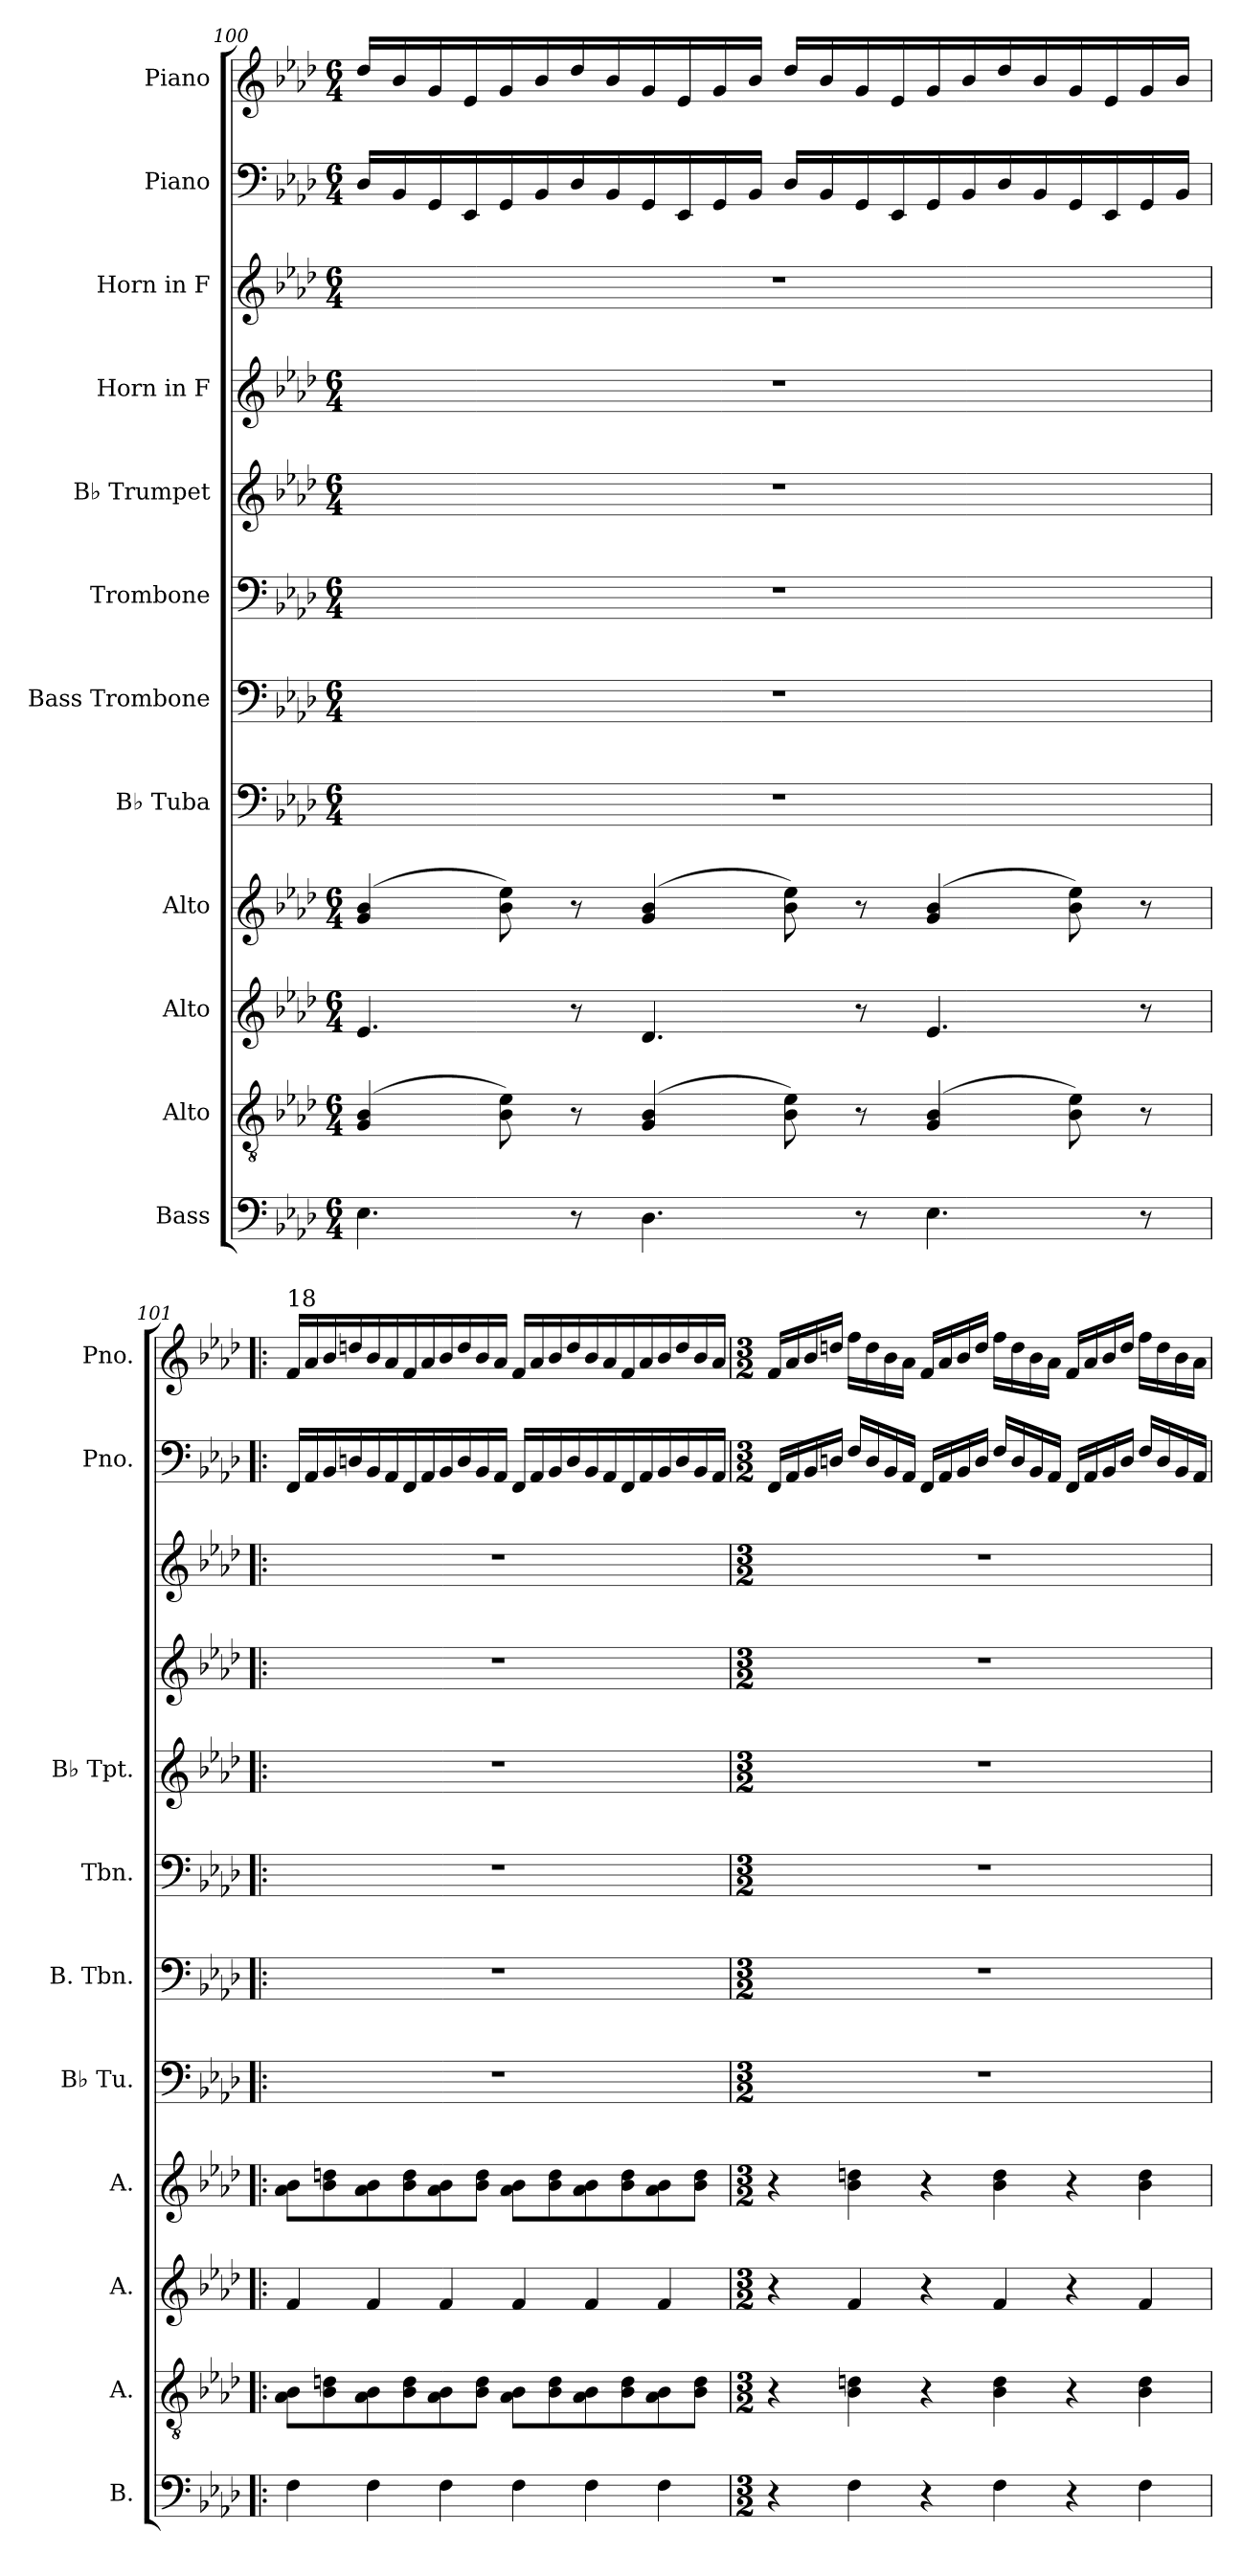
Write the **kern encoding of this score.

**kern	**kern	**kern	**kern	**kern	**kern	**kern	**kern	**kern	**kern	**kern	**kern
*part12	*part11	*part10	*part9	*part8	*part7	*part6	*part5	*part4	*part3	*part2	*part1
*staff12	*staff11	*staff10	*staff9	*staff8	*staff7	*staff6	*staff5	*staff4	*staff3	*staff2	*staff1
*I"Bass	*I"Alto	*I"Alto	*I"Alto	*I"B♭ Tuba	*I"Bass Trombone	*I"Trombone	*I"B♭ Trumpet	*I"Horn in F	*I"Horn in F	*I"Piano	*I"Piano
*I'B.	*I'A.	*I'A.	*I'A.	*I'B♭ Tu.	*I'B. Tbn.	*I'Tbn.	*I'B♭ Tpt.	*	*	*I'Pno.	*I'Pno.
!!LO:PB:g=z
*clefF4	*clefGv2	*clefG2	*clefG2	*clefF4	*clefF4	*clefF4	*clefG2	*clefG2	*clefG2	*clefF4	*clefG2
*	*	*	*	*	*	*	*ITrd1c2	*ITrd4c7	*ITrd4c7	*	*
*k[b-e-a-d-]	*k[b-e-a-d-]	*k[b-e-a-d-]	*k[b-e-a-d-]	*k[b-e-a-d-]	*k[b-e-a-d-]	*k[b-e-a-d-]	*k[b-e-a-d-g-c-]	*k[b-e-a-d-g-]	*k[b-e-a-d-g-]	*k[b-e-a-d-]	*k[b-e-a-d-]
*M6/4	*M6/4	*M6/4	*M6/4	*M6/4	*M6/4	*M6/4	*M6/4	*M6/4	*M6/4	*M6/4	*M6/4
=100	=100	=100	=100	=100	=100	=100	=100	=100	=100	=100	=100
4.E-\	(4G/ 4B-/	4.e-/	(4g/ 4b-/	1.r	1.r	1.r	1.r	1.r	1.r	16D-/LL	16dd-/LL
.	.	.	.	.	.	.	.	.	.	16BB-/	16b-/
.	.	.	.	.	.	.	.	.	.	16GG/	16g/
.	.	.	.	.	.	.	.	.	.	16EE-/	16e-/
.	8B-\ 8e-\)	.	8b-\ 8ee-\)	.	.	.	.	.	.	16GG/	16g/
.	.	.	.	.	.	.	.	.	.	16BB-/	16b-/
8r	8r	8r	8r	.	.	.	.	.	.	16D-/	16dd-/
.	.	.	.	.	.	.	.	.	.	16BB-/	16b-/
4.D-\	(4G/ 4B-/	4.d-/	(4g/ 4b-/	.	.	.	.	.	.	16GG/	16g/
.	.	.	.	.	.	.	.	.	.	16EE-/	16e-/
.	.	.	.	.	.	.	.	.	.	16GG/	16g/
.	.	.	.	.	.	.	.	.	.	16BB-/JJ	16b-/JJ
.	8B-\ 8e-\)	.	8b-\ 8ee-\)	.	.	.	.	.	.	16D-/LL	16dd-/LL
.	.	.	.	.	.	.	.	.	.	16BB-/	16b-/
8r	8r	8r	8r	.	.	.	.	.	.	16GG/	16g/
.	.	.	.	.	.	.	.	.	.	16EE-/	16e-/
4.E-\	(4G/ 4B-/	4.e-/	(4g/ 4b-/	.	.	.	.	.	.	16GG/	16g/
.	.	.	.	.	.	.	.	.	.	16BB-/	16b-/
.	.	.	.	.	.	.	.	.	.	16D-/	16dd-/
.	.	.	.	.	.	.	.	.	.	16BB-/	16b-/
.	8B-\ 8e-\)	.	8b-\ 8ee-\)	.	.	.	.	.	.	16GG/	16g/
.	.	.	.	.	.	.	.	.	.	16EE-/	16e-/
8r	8r	8r	8r	.	.	.	.	.	.	16GG/	16g/
.	.	.	.	.	.	.	.	.	.	16BB-/JJ	16b-/JJ
!!LO:PB:g=z
=101!|:	=101!|:	=101!|:	=101!|:	=101!|:	=101!|:	=101!|:	=101!|:	=101!|:	=101!|:	=101!|:	=101!|:
!	!	!	!	!	!	!	!	!	!	!	!LO:TX:a:t=18
4F\	8A-\ 8B-\L	4f/	8a-\ 8b-\L	1.r	1.r	1.r	1.r	1.r	1.r	16FF/LL	16f/LL
.	.	.	.	.	.	.	.	.	.	16AA-/	16a-/
.	8B-\ 8dn\	.	8b-\ 8ddn\	.	.	.	.	.	.	16BB-/	16b-/
.	.	.	.	.	.	.	.	.	.	16Dn/	16ddn/
4F\	8A-\ 8B-\	4f/	8a-\ 8b-\	.	.	.	.	.	.	16BB-/	16b-/
.	.	.	.	.	.	.	.	.	.	16AA-/	16a-/
.	8B-\ 8d\	.	8b-\ 8dd\	.	.	.	.	.	.	16FF/	16f/
.	.	.	.	.	.	.	.	.	.	16AA-/	16a-/
4F\	8A-\ 8B-\	4f/	8a-\ 8b-\	.	.	.	.	.	.	16BB-/	16b-/
.	.	.	.	.	.	.	.	.	.	16D/	16dd/
.	8B-\ 8d\J	.	8b-\ 8dd\J	.	.	.	.	.	.	16BB-/	16b-/
.	.	.	.	.	.	.	.	.	.	16AA-/JJ	16a-/JJ
4F\	8A-\ 8B-\L	4f/	8a-\ 8b-\L	.	.	.	.	.	.	16FF/LL	16f/LL
.	.	.	.	.	.	.	.	.	.	16AA-/	16a-/
.	8B-\ 8d\	.	8b-\ 8dd\	.	.	.	.	.	.	16BB-/	16b-/
.	.	.	.	.	.	.	.	.	.	16D/	16dd/
4F\	8A-\ 8B-\	4f/	8a-\ 8b-\	.	.	.	.	.	.	16BB-/	16b-/
.	.	.	.	.	.	.	.	.	.	16AA-/	16a-/
.	8B-\ 8d\	.	8b-\ 8dd\	.	.	.	.	.	.	16FF/	16f/
.	.	.	.	.	.	.	.	.	.	16AA-/	16a-/
4F\	8A-\ 8B-\	4f/	8a-\ 8b-\	.	.	.	.	.	.	16BB-/	16b-/
.	.	.	.	.	.	.	.	.	.	16D/	16dd/
.	8B-\ 8d\J	.	8b-\ 8dd\J	.	.	.	.	.	.	16BB-/	16b-/
.	.	.	.	.	.	.	.	.	.	16AA-/JJ	16a-/JJ
!!LO:PB:g=z
=102	=102	=102	=102	=102	=102	=102	=102	=102	=102	=102	=102
*M3/2	*M3/2	*M3/2	*M3/2	*M3/2	*M3/2	*M3/2	*M3/2	*M3/2	*M3/2	*M3/2	*M3/2
4r	4r	4r	4r	1.r	1.r	1.r	1.r	1.r	1.r	16FF/LL	16f/LL
.	.	.	.	.	.	.	.	.	.	16AA-/	16a-/
.	.	.	.	.	.	.	.	.	.	16BB-/	16b-/
.	.	.	.	.	.	.	.	.	.	16Dn/JJ	16ddn/JJ
4F\	4B-\ 4dn\	4f/	4b-\ 4ddn\	.	.	.	.	.	.	16F/LL	16ff\LL
.	.	.	.	.	.	.	.	.	.	16D/	16dd\
.	.	.	.	.	.	.	.	.	.	16BB-/	16b-\
.	.	.	.	.	.	.	.	.	.	16AA-/JJ	16a-\JJ
4r	4r	4r	4r	.	.	.	.	.	.	16FF/LL	16f/LL
.	.	.	.	.	.	.	.	.	.	16AA-/	16a-/
.	.	.	.	.	.	.	.	.	.	16BB-/	16b-/
.	.	.	.	.	.	.	.	.	.	16D/JJ	16dd/JJ
4F\	4B-\ 4d\	4f/	4b-\ 4dd\	.	.	.	.	.	.	16F/LL	16ff\LL
.	.	.	.	.	.	.	.	.	.	16D/	16dd\
.	.	.	.	.	.	.	.	.	.	16BB-/	16b-\
.	.	.	.	.	.	.	.	.	.	16AA-/JJ	16a-\JJ
4r	4r	4r	4r	.	.	.	.	.	.	16FF/LL	16f/LL
.	.	.	.	.	.	.	.	.	.	16AA-/	16a-/
.	.	.	.	.	.	.	.	.	.	16BB-/	16b-/
.	.	.	.	.	.	.	.	.	.	16D/JJ	16dd/JJ
4F\	4B-\ 4d\	4f/	4b-\ 4dd\	.	.	.	.	.	.	16F/LL	16ff\LL
.	.	.	.	.	.	.	.	.	.	16D/	16dd\
.	.	.	.	.	.	.	.	.	.	16BB-/	16b-\
.	.	.	.	.	.	.	.	.	.	16AA-/JJ	16a-\JJ
=	=	=	=	=	=	=	=	=	=	=	=
*-	*-	*-	*-	*-	*-	*-	*-	*-	*-	*-	*-
